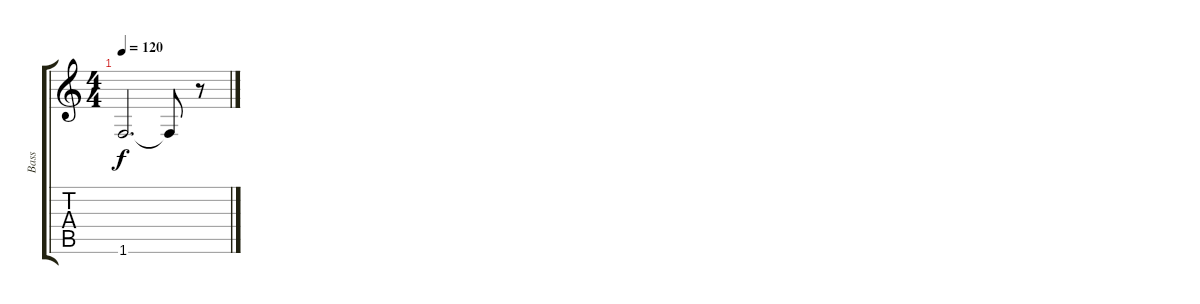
\track ("Bass" "Bass") {instrument slapbass2}
\staff {score tabs}
\tuning (E4 B3 G3 D3 A2 E2) {hide}
\ts (4 4)
\tempo 120
\clef g2
\ks c
1.6{t}.2{d dy f} 1.6{t}.8 r.8
